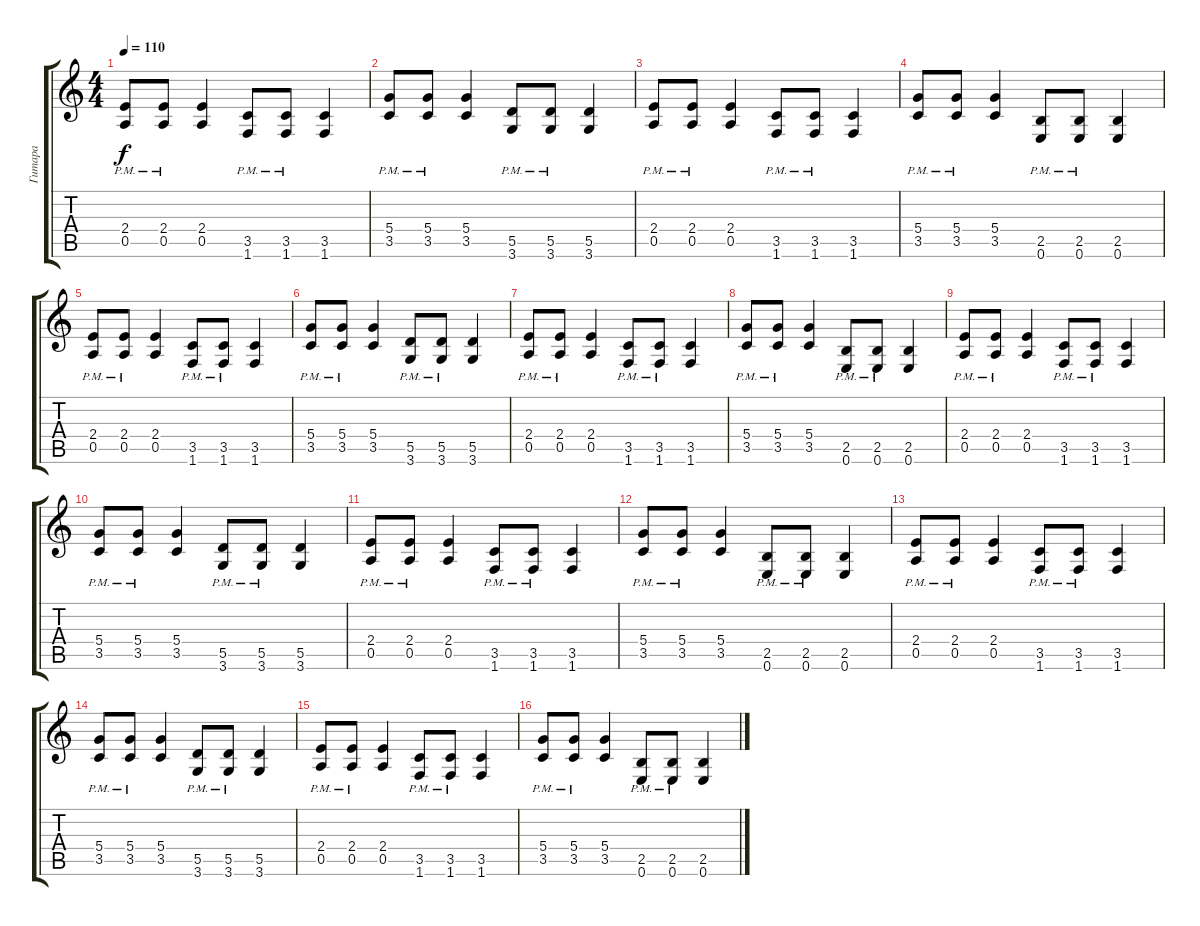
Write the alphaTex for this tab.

\track ("Гитара" "Гитара") {instrument distortionguitar}
\staff {score tabs}
\tuning (E4 B3 G3 D3 A2 E2) {hide}
\ts (4 4)
\tempo 110
\clef g2
\ks c
(2.4{pm} 0.5{pm}).8{dy f} (2.4{pm} 0.5{pm}).8 (2.4 0.5).4 (3.5{pm} 1.6{pm}).8 (3.5{pm} 1.6{pm}).8 (3.5 1.6).4 |
(5.4{pm} 3.5{pm}).8 (5.4{pm} 3.5{pm}).8 (5.4 3.5).4 (5.5{pm} 3.6{pm}).8 (5.5{pm} 3.6{pm}).8 (5.5 3.6).4 |
(2.4{pm} 0.5{pm}).8 (2.4{pm} 0.5{pm}).8 (2.4 0.5).4 (3.5{pm} 1.6{pm}).8 (3.5{pm} 1.6{pm}).8 (3.5 1.6).4 |
(5.4{pm} 3.5{pm}).8 (5.4{pm} 3.5{pm}).8 (5.4 3.5).4 (2.5{pm} 0.6{pm}).8 (2.5{pm} 0.6{pm}).8 (2.5 0.6).4 |
(2.4{pm} 0.5{pm}).8 (2.4{pm} 0.5{pm}).8 (2.4 0.5).4 (3.5{pm} 1.6{pm}).8 (3.5{pm} 1.6{pm}).8 (3.5 1.6).4 |
(5.4{pm} 3.5{pm}).8 (5.4{pm} 3.5{pm}).8 (5.4 3.5).4 (5.5{pm} 3.6{pm}).8 (5.5{pm} 3.6{pm}).8 (5.5 3.6).4 |
(2.4{pm} 0.5{pm}).8 (2.4{pm} 0.5{pm}).8 (2.4 0.5).4 (3.5{pm} 1.6{pm}).8 (3.5{pm} 1.6{pm}).8 (3.5 1.6).4 |
(5.4{pm} 3.5{pm}).8 (5.4{pm} 3.5{pm}).8 (5.4 3.5).4 (2.5{pm} 0.6{pm}).8 (2.5{pm} 0.6{pm}).8 (2.5 0.6).4 |
(2.4{pm} 0.5{pm}).8 (2.4{pm} 0.5{pm}).8 (2.4 0.5).4 (3.5{pm} 1.6{pm}).8 (3.5{pm} 1.6{pm}).8 (3.5 1.6).4 |
(5.4{pm} 3.5{pm}).8 (5.4{pm} 3.5{pm}).8 (5.4 3.5).4 (5.5{pm} 3.6{pm}).8 (5.5{pm} 3.6{pm}).8 (5.5 3.6).4 |
(2.4{pm} 0.5{pm}).8 (2.4{pm} 0.5{pm}).8 (2.4 0.5).4 (3.5{pm} 1.6{pm}).8 (3.5{pm} 1.6{pm}).8 (3.5 1.6).4 |
(5.4{pm} 3.5{pm}).8 (5.4{pm} 3.5{pm}).8 (5.4 3.5).4 (2.5{pm} 0.6{pm}).8 (2.5{pm} 0.6{pm}).8 (2.5 0.6).4 |
(2.4{pm} 0.5{pm}).8 (2.4{pm} 0.5{pm}).8 (2.4 0.5).4 (3.5{pm} 1.6{pm}).8 (3.5{pm} 1.6{pm}).8 (3.5 1.6).4 |
(5.4{pm} 3.5{pm}).8 (5.4{pm} 3.5{pm}).8 (5.4 3.5).4 (5.5{pm} 3.6{pm}).8 (5.5{pm} 3.6{pm}).8 (5.5 3.6).4 |
(2.4{pm} 0.5{pm}).8 (2.4{pm} 0.5{pm}).8 (2.4 0.5).4 (3.5{pm} 1.6{pm}).8 (3.5{pm} 1.6{pm}).8 (3.5 1.6).4 |
(5.4{pm} 3.5{pm}).8 (5.4{pm} 3.5{pm}).8 (5.4 3.5).4 (2.5{pm} 0.6{pm}).8 (2.5{pm} 0.6{pm}).8 (2.5 0.6).4
